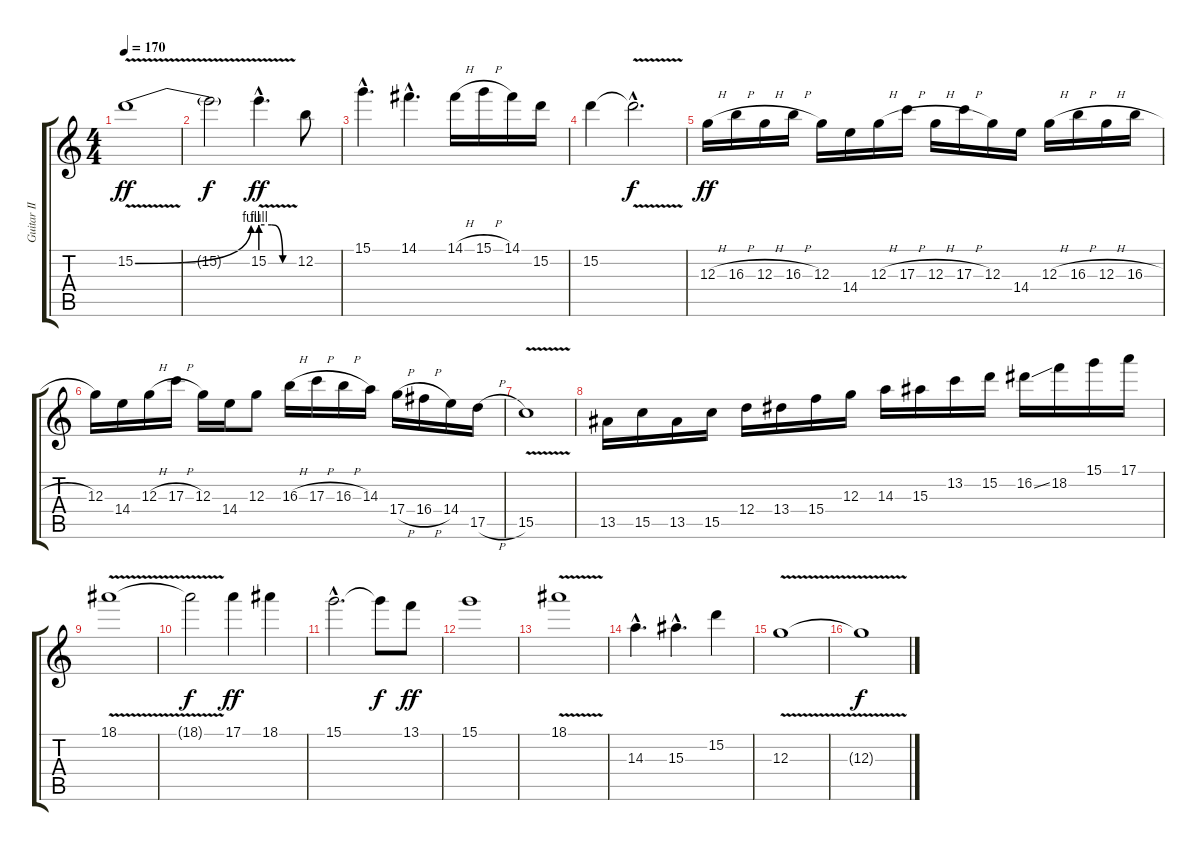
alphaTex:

\track ("Guitar II" "Guitar II") {instrument distortionguitar}
\staff {score tabs}
\tuning (E4 B3 G3 D3 A2 E2) {hide}
\ts (4 4)
\tempo 170
\clef g2
\ks c
15.2{be (bend 0 0 60 4) v}.1{dy ff} |
15.2{t}.2{dy f} 15.2{be (custom 0 4 20 4 40 0 60 0) v hac}.4{d dy ff} 12.2.8 |
15.1{hac}.4{d} 14.1{hac}.4{d} 14.1{h}.16 15.1{h}.16 14.1.16 15.2.16 |
15.2.4 15.2{v hac t}.2{d dy f} |
12.3{h}.16{dy ff} 16.3{h}.16 12.3{h}.16 16.3{h}.16 12.3.16 14.4.16 12.3{h}.16 17.3{h}.16 12.3{h}.16 17.3{h}.16 12.3.16 14.4.16 12.3{h}.16 16.3{h}.16 12.3{h}.16 16.3{h}.16 |
12.3.16 14.4.16 12.3{h}.16 17.3{h}.16 12.3.16 14.4.16 12.3.8 16.3{h}.16 17.3{h}.16 16.3{h}.16 14.3.16 17.4{h}.16 16.4{h}.16 14.4.16 17.5{h}.16 |
15.5{v}.1 |
13.5.16 15.5.16 13.5.16 15.5.16 12.4.16 13.4.16 15.4.16 12.3.16 14.3.16 15.3.16 13.2.16 15.2.16 16.2{ss}.16 18.2.16 15.1.16 17.1.16 |
18.1{v}.1 |
18.1{t}.2{dy f} 17.1.4{dy ff} 18.1.4 |
15.1{hac}.2{d} 15.1{t}.8{dy f} 13.1.8{dy ff} |
15.1.1 |
18.1{v}.1 |
14.3{hac}.4{d} 15.3{hac}.4{d} 15.2.4 |
12.3{v}.1 |
12.3{t}.1{dy f}
